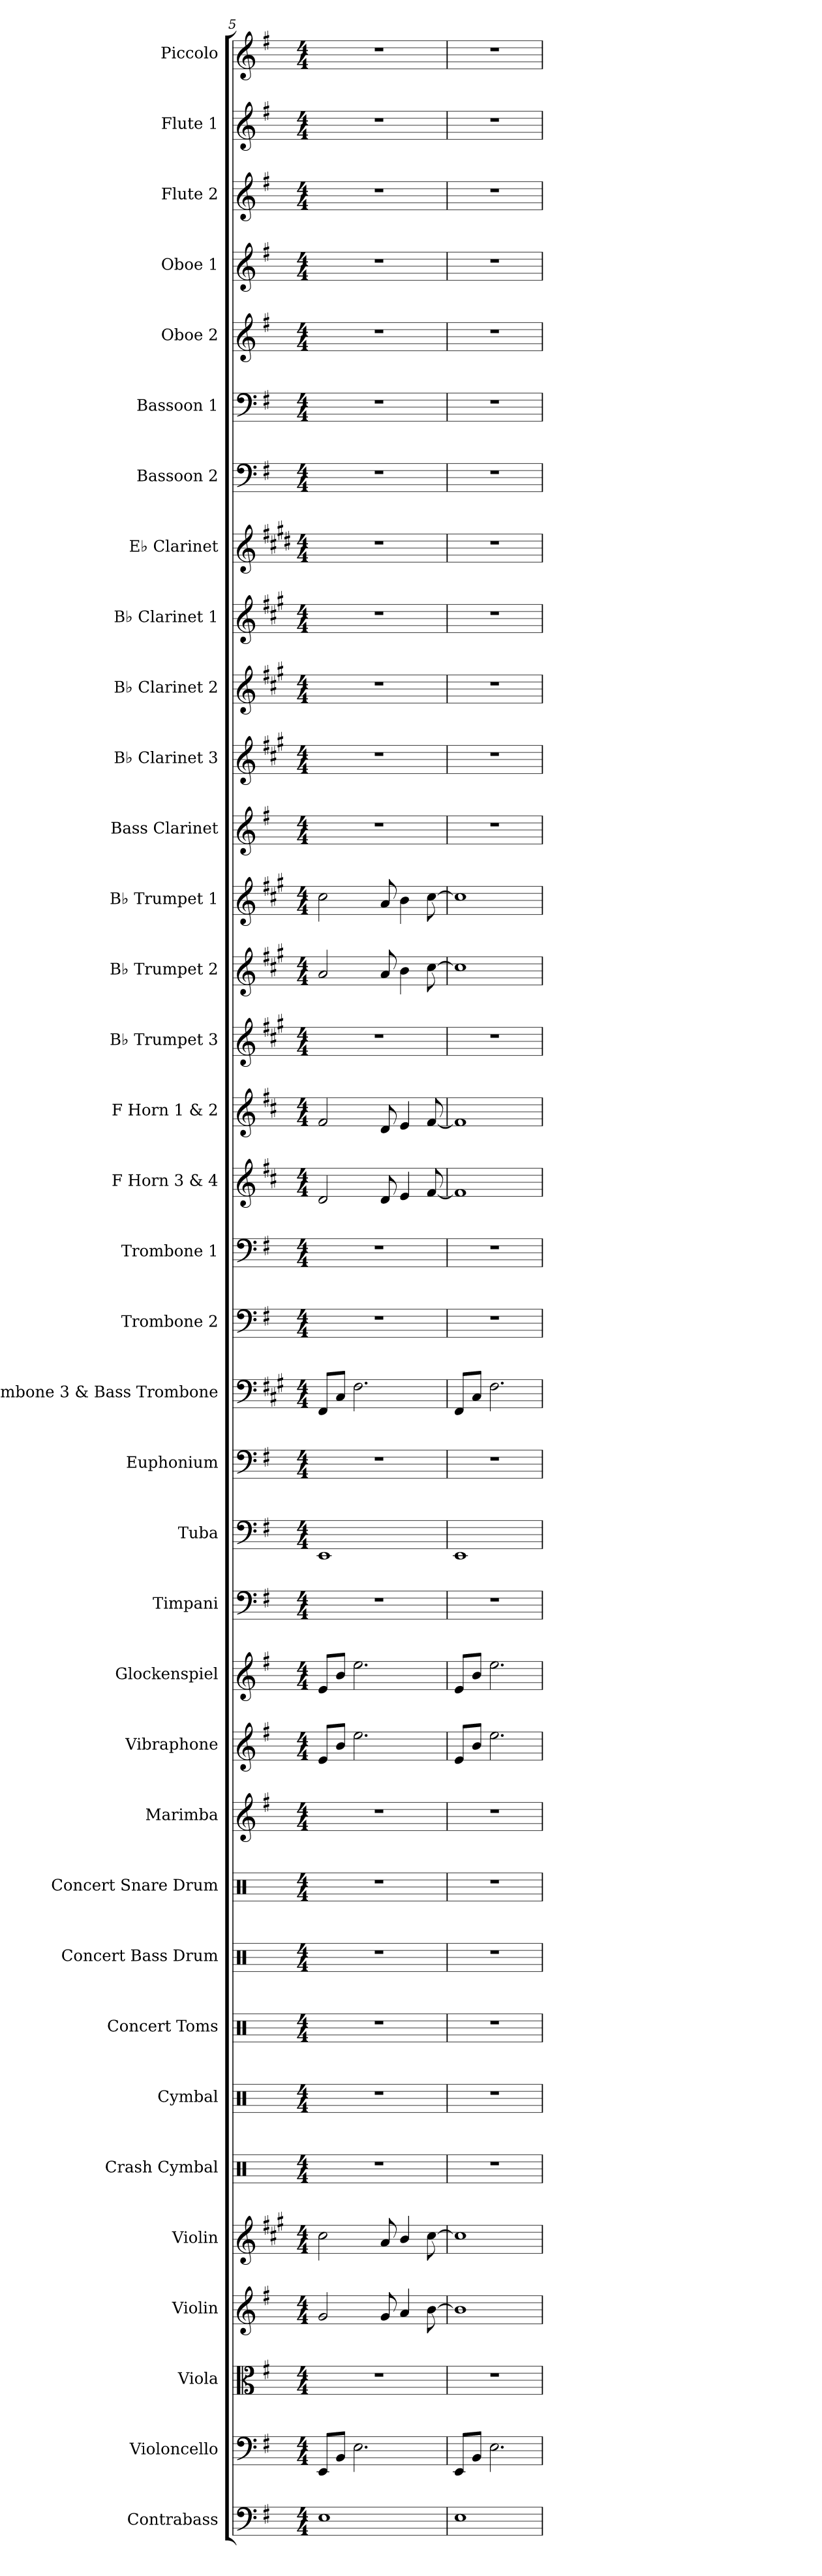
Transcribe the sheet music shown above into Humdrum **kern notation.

**kern	**kern	**kern	**kern	**kern	**kern	**kern	**kern	**kern	**kern	**kern	**kern	**kern	**kern	**kern	**kern	**kern	**kern	**kern	**kern	**kern	**kern	**kern	**kern	**kern	**kern	**kern	**kern	**kern	**kern	**kern	**kern	**kern	**kern	**kern	**kern
*part36	*part35	*part34	*part33	*part32	*part31	*part30	*part29	*part28	*part27	*part26	*part25	*part24	*part23	*part22	*part21	*part20	*part19	*part18	*part17	*part16	*part15	*part14	*part13	*part12	*part11	*part10	*part9	*part8	*part7	*part6	*part5	*part4	*part3	*part2	*part1
*staff36	*staff35	*staff34	*staff33	*staff32	*staff31	*staff30	*staff29	*staff28	*staff27	*staff26	*staff25	*staff24	*staff23	*staff22	*staff21	*staff20	*staff19	*staff18	*staff17	*staff16	*staff15	*staff14	*staff13	*staff12	*staff11	*staff10	*staff9	*staff8	*staff7	*staff6	*staff5	*staff4	*staff3	*staff2	*staff1
*I"Contrabass	*I"Violoncello	*I"Viola	*I"Violin	*I"Violin	*I"Crash Cymbal	*I"Cymbal	*I"Concert Toms	*I"Concert Bass Drum	*I"Concert Snare Drum	*I"Marimba	*I"Vibraphone	*I"Glockenspiel	*I"Timpani	*I"Tuba	*I"Euphonium	*I"Trombone 3 &amp; Bass Trombone	*I"Trombone 2	*I"Trombone 1	*I"F Horn 3 &amp; 4	*I"F Horn 1 &amp; 2	*I"B♭ Trumpet 3	*I"B♭ Trumpet 2	*I"B♭ Trumpet 1	*I"Bass Clarinet	*I"B♭ Clarinet 3	*I"B♭ Clarinet 2	*I"B♭ Clarinet 1	*I"E♭ Clarinet	*I"Bassoon 2	*I"Bassoon 1	*I"Oboe 2	*I"Oboe 1	*I"Flute 2	*I"Flute 1	*I"Piccolo
*I'Cb.	*I'Vc.	*I'Vla.	*I'Vln.	*I'Vln.	*I'Cr. Cym.	*I'Cym.	*I'C. Toms	*I'Con. BD	*I'Con. Sn.	*I'Mrm.	*I'Vib.	*I'Glock.	*I'Timp.	*I'Tba.	*I'Euph.	*I'Tbn. 3 B. Tbn.	*I'Tbn. 2	*I'Tbn. 1	*I'F Hn. 3 4	*I'F Hn. 1 2	*I'B♭ Tpt. 3	*I'B♭ Tpt. 2	*I'B♭ Tpt. 1	*I'B. Cl.	*I'B♭ Cl. 3	*I'B♭ Cl. 2	*I'B♭ Cl. 1	*I'E♭ Cl.	*I'Bsn. 2	*I'Bsn. 1	*I'Ob. 2	*I'Ob. 1	*I'Fl. 2	*I'Fl. 1	*I'Picc.
*clefF4	*clefF4	*clefC3	*clefG2	*clefG2	*clefX	*clefX	*clefX	*clefX	*clefX	*clefG2	*clefG2	*clefG2	*clefF4	*clefF4	*clefF4	*clefF4	*clefF4	*clefF4	*clefG2	*clefG2	*clefG2	*clefG2	*clefG2	*clefG2	*clefG2	*clefG2	*clefG2	*clefG2	*clefF4	*clefF4	*clefG2	*clefG2	*clefG2	*clefG2	*clefG2
*ITrd7c12	*	*	*	*ITrd1c2	*	*	*	*	*	*	*	*ITrd-14c-24	*	*	*	*ITrd1c2	*	*	*ITrd4c7	*ITrd4c7	*ITrd1c2	*ITrd1c2	*ITrd1c2	*ITrd8c14	*ITrd1c2	*ITrd1c2	*ITrd1c2	*ITrd-2c-3	*	*	*	*	*	*	*ITrd-7c-12
*k[f#]	*k[f#]	*k[f#]	*k[f#]	*k[f#]	*k[]	*k[]	*k[]	*k[]	*k[]	*k[f#]	*k[f#]	*k[f#]	*k[f#]	*k[f#]	*k[f#]	*k[f#]	*k[f#]	*k[f#]	*k[f#]	*k[f#]	*k[f#]	*k[f#]	*k[f#]	*k[f#]	*k[f#]	*k[f#]	*k[f#]	*k[f#]	*k[f#]	*k[f#]	*k[f#]	*k[f#]	*k[f#]	*k[f#]	*k[f#]
*M4/4	*M4/4	*M4/4	*M4/4	*M4/4	*M4/4	*M4/4	*M4/4	*M4/4	*M4/4	*M4/4	*M4/4	*M4/4	*M4/4	*M4/4	*M4/4	*M4/4	*M4/4	*M4/4	*M4/4	*M4/4	*M4/4	*M4/4	*M4/4	*M4/4	*M4/4	*M4/4	*M4/4	*M4/4	*M4/4	*M4/4	*M4/4	*M4/4	*M4/4	*M4/4	*M4/4
=5	=5	=5	=5	=5	=5	=5	=5	=5	=5	=5	=5	=5	=5	=5	=5	=5	=5	=5	=5	=5	=5	=5	=5	=5	=5	=5	=5	=5	=5	=5	=5	=5	=5	=5	=5
1EE	8EE/L	1r	2g/	2b\	1r	1r	1r	1r	1r	1r	8e/L	8eee/L	1r	1EE	1r	8EE/L	1r	1r	2G/	2B/	1r	2g/	2b\	1r	1r	1r	1r	1r	1r	1r	1r	1r	1r	1r	1r
.	8BB/J	.	.	.	.	.	.	.	.	.	8b/J	8bbb/J	.	.	.	8BB/J	.	.	.	.	.	.	.	.	.	.	.	.	.	.	.	.	.	.	.
.	2.E\	.	.	.	.	.	.	.	.	.	2.ee\	2.eeee\	.	.	.	2.E\	.	.	.	.	.	.	.	.	.	.	.	.	.	.	.	.	.	.	.
.	.	.	8g/	8g/	.	.	.	.	.	.	.	.	.	.	.	.	.	.	8G/	8G/	.	8g/	8g/	.	.	.	.	.	.	.	.	.	.	.	.
.	.	.	4a/	4a/	.	.	.	.	.	.	.	.	.	.	.	.	.	.	4A/	4A/	.	4a\	4a\	.	.	.	.	.	.	.	.	.	.	.	.
.	.	.	[8b\	[8b\	.	.	.	.	.	.	.	.	.	.	.	.	.	.	[8B/	[8B/	.	[8b\	[8b\	.	.	.	.	.	.	.	.	.	.	.	.
=6	=6	=6	=6	=6	=6	=6	=6	=6	=6	=6	=6	=6	=6	=6	=6	=6	=6	=6	=6	=6	=6	=6	=6	=6	=6	=6	=6	=6	=6	=6	=6	=6	=6	=6	=6
1EE	8EE/L	1r	1b]	1b]	1r	1r	1r	1r	1r	1r	8e/L	8eee/L	1r	1EE	1r	8EE/L	1r	1r	1B]	1B]	1r	1b]	1b]	1r	1r	1r	1r	1r	1r	1r	1r	1r	1r	1r	1r
.	8BB/J	.	.	.	.	.	.	.	.	.	8b/J	8bbb/J	.	.	.	8BB/J	.	.	.	.	.	.	.	.	.	.	.	.	.	.	.	.	.	.	.
.	2.E\	.	.	.	.	.	.	.	.	.	2.ee\	2.eeee\	.	.	.	2.E\	.	.	.	.	.	.	.	.	.	.	.	.	.	.	.	.	.	.	.
=	=	=	=	=	=	=	=	=	=	=	=	=	=	=	=	=	=	=	=	=	=	=	=	=	=	=	=	=	=	=	=	=	=	=	=
*-	*-	*-	*-	*-	*-	*-	*-	*-	*-	*-	*-	*-	*-	*-	*-	*-	*-	*-	*-	*-	*-	*-	*-	*-	*-	*-	*-	*-	*-	*-	*-	*-	*-	*-	*-
